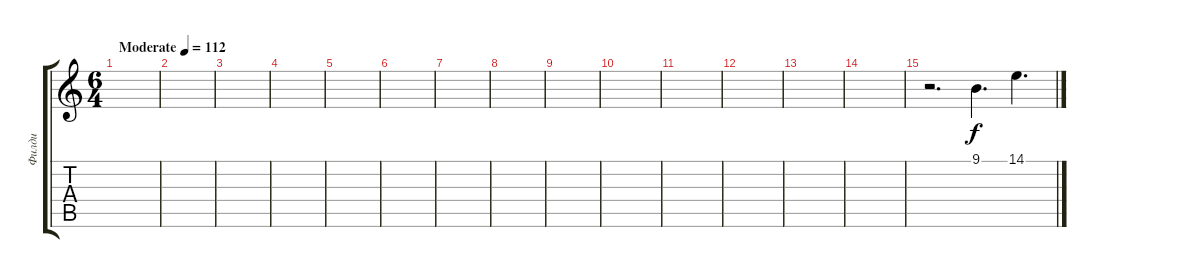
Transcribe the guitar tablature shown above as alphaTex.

\track ("Филди" "Филди") {instrument tremolostrings}
\staff {score tabs}
\tuning (D4 A3 F3 C3 G2 D2) {hide}
\ts (6 4)
\tempo (112 "Moderate")
\clef g2
\ks c
|
|
|
|
|
|
|
|
|
|
|
|
|
|
r.2{d} 9.1.4{d} 14.1.4{d}
